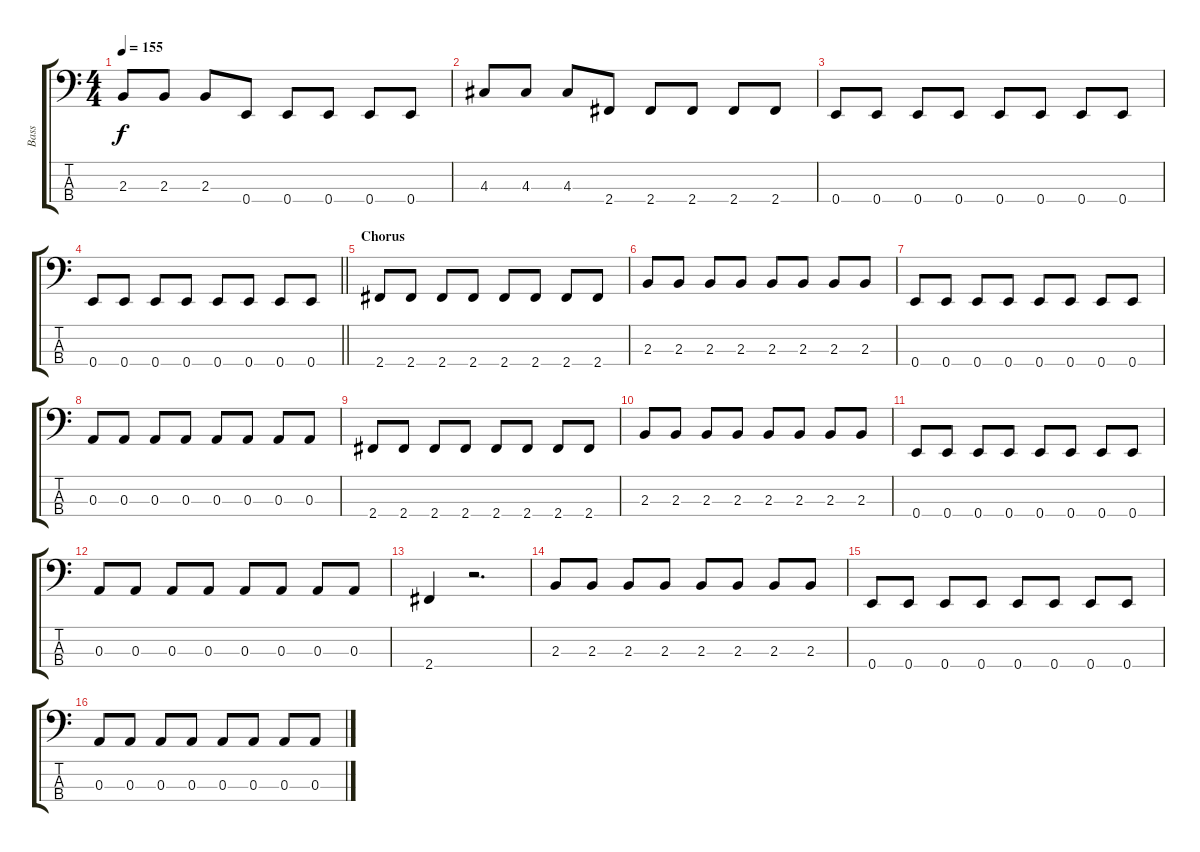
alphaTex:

\track ("Bass" "Bass") {instrument electricbassfinger}
\staff {score tabs}
\tuning (G2 D2 A1 E1) {hide}
\ts (4 4)
\tempo 155
\clef f4
\ks c
2.3.8{dy f} 2.3.8 2.3.8 0.4.8 0.4.8 0.4.8 0.4.8 0.4.8 |
4.3.8 4.3.8 4.3.8 2.4.8 2.4.8 2.4.8 2.4.8 2.4.8 |
0.4.8 0.4.8 0.4.8 0.4.8 0.4.8 0.4.8 0.4.8 0.4.8 |
\barLineRight lightlight
0.4.8 0.4.8 0.4.8 0.4.8 0.4.8 0.4.8 0.4.8 0.4.8 |
\section ("" "Chorus")
2.4.8 2.4.8 2.4.8 2.4.8 2.4.8 2.4.8 2.4.8 2.4.8 |
2.3.8 2.3.8 2.3.8 2.3.8 2.3.8 2.3.8 2.3.8 2.3.8 |
0.4.8 0.4.8 0.4.8 0.4.8 0.4.8 0.4.8 0.4.8 0.4.8 |
0.3.8 0.3.8 0.3.8 0.3.8 0.3.8 0.3.8 0.3.8 0.3.8 |
2.4.8 2.4.8 2.4.8 2.4.8 2.4.8 2.4.8 2.4.8 2.4.8 |
2.3.8 2.3.8 2.3.8 2.3.8 2.3.8 2.3.8 2.3.8 2.3.8 |
0.4.8 0.4.8 0.4.8 0.4.8 0.4.8 0.4.8 0.4.8 0.4.8 |
0.3.8 0.3.8 0.3.8 0.3.8 0.3.8 0.3.8 0.3.8 0.3.8 |
2.4.4 r.2{d} |
2.3.8 2.3.8 2.3.8 2.3.8 2.3.8 2.3.8 2.3.8 2.3.8 |
0.4.8 0.4.8 0.4.8 0.4.8 0.4.8 0.4.8 0.4.8 0.4.8 |
0.3.8 0.3.8 0.3.8 0.3.8 0.3.8 0.3.8 0.3.8 0.3.8
